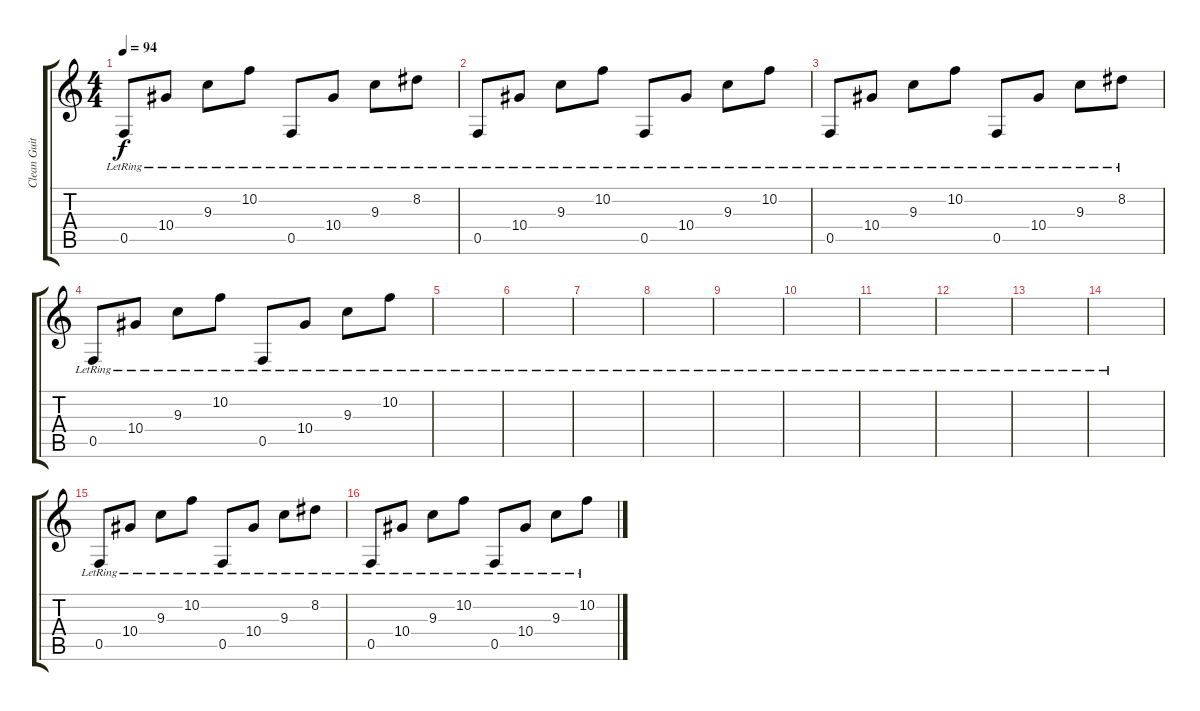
\track ("Clean Guitars" "Clean Guit") {instrument electricguitarjazz}
\staff {score tabs}
\tuning (C4 G3 Eb3 Bb2 F2 C2) {hide}
\ts (4 4)
\tempo 94
\clef g2
\ks c
0.5{lr}.8{dy f volume 10 instrument electricguitarjazz} 10.4{lr}.8 9.3{lr}.8 10.2{lr}.8 0.5{lr}.8 10.4{lr}.8 9.3{lr}.8 8.2{lr}.8 |
0.5{lr}.8 10.4{lr}.8 9.3{lr}.8 10.2{lr}.8 0.5{lr}.8 10.4{lr}.8 9.3{lr}.8 10.2{lr}.8 |
0.5{lr}.8 10.4{lr}.8 9.3{lr}.8 10.2{lr}.8 0.5{lr}.8 10.4{lr}.8 9.3{lr}.8 8.2{lr}.8 |
0.5{lr}.8 10.4{lr}.8 9.3{lr}.8 10.2{lr}.8 0.5{lr}.8 10.4{lr}.8 9.3{lr}.8 10.2{lr}.8 |
|
|
|
|
|
|
|
|
|
|
0.5{lr}.8{volume 10 instrument electricguitarjazz} 10.4{lr}.8 9.3{lr}.8 10.2{lr}.8 0.5{lr}.8 10.4{lr}.8 9.3{lr}.8 8.2{lr}.8 |
0.5{lr}.8 10.4{lr}.8 9.3{lr}.8 10.2{lr}.8 0.5{lr}.8 10.4{lr}.8 9.3{lr}.8 10.2{lr}.8
